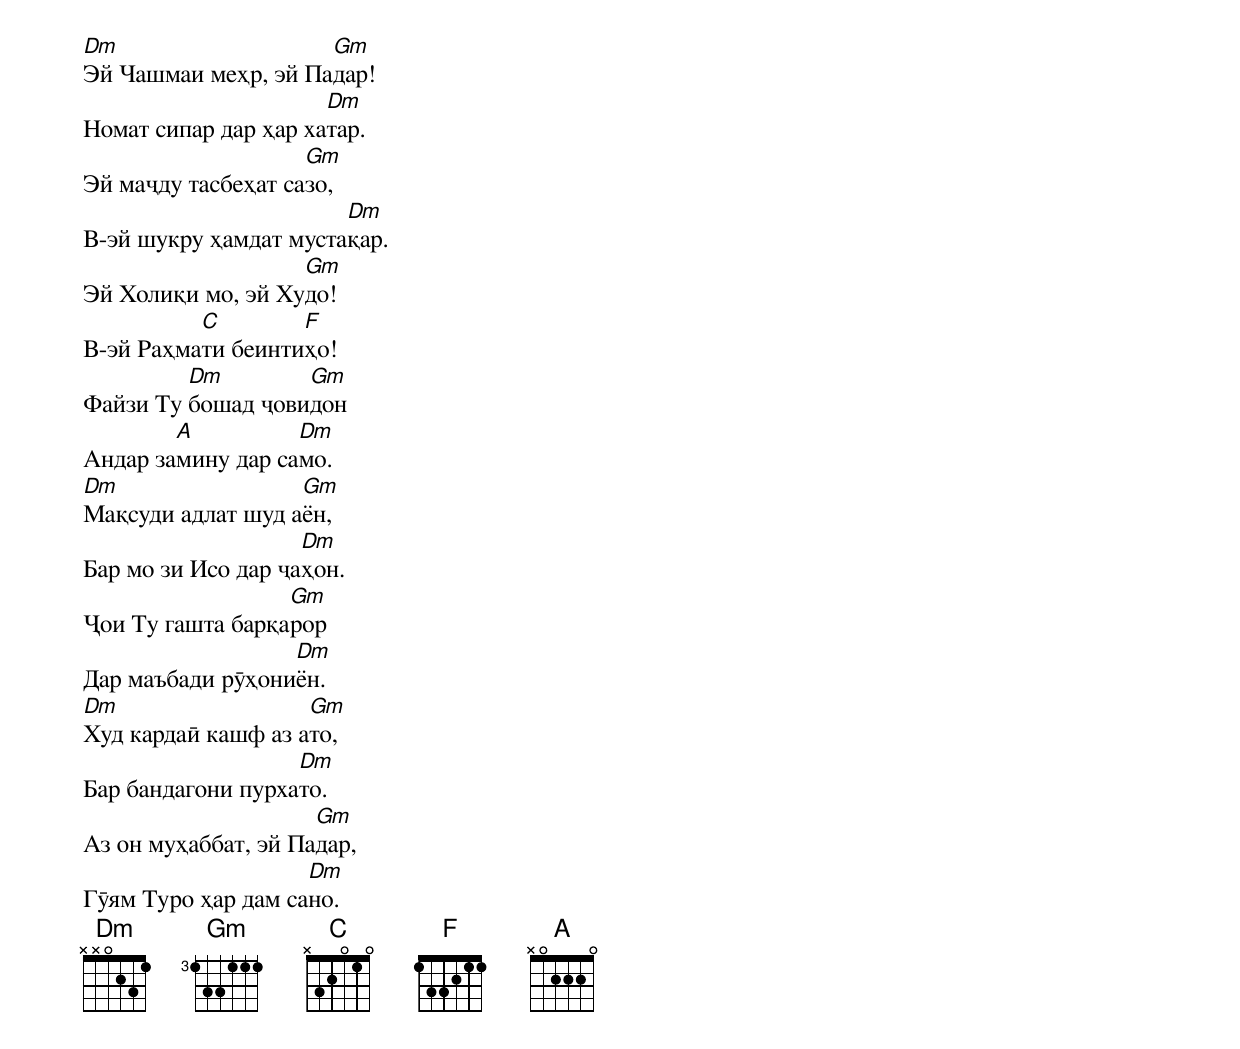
[Dm]Эй Чашмаи меҳр, эй Па[Gm]дар!
Номат сипар дар ҳар ха[Dm]тар.
Эй маҷду тасбеҳат са[Gm]зо,
В-эй шукру ҳамдат муста[Dm]қар.
Эй Холиқи мо, эй Ху[Gm]до!
В-эй Раҳма[C]ти беинти[F]ҳо!
Файзи Ту [Dm]бошад ҷови[Gm]дон
Андар за[A]мину дар са[Dm]мо.
[Dm]Мақсуди адлат шуд а[Gm]ён,
Бар мо зи Исо дар ҷа[Dm]ҳон.
Ҷои Ту гашта барқа[Gm]рор
Дар маъбади рӯҳони[Dm]ён.
[Dm]Худ кардаӣ кашф аз а[Gm]то,
Бар бандагони пурха[Dm]то.
Аз он муҳаббат, эй Па[Gm]дар,
Гӯям Туро ҳар дам са[Dm]но.
